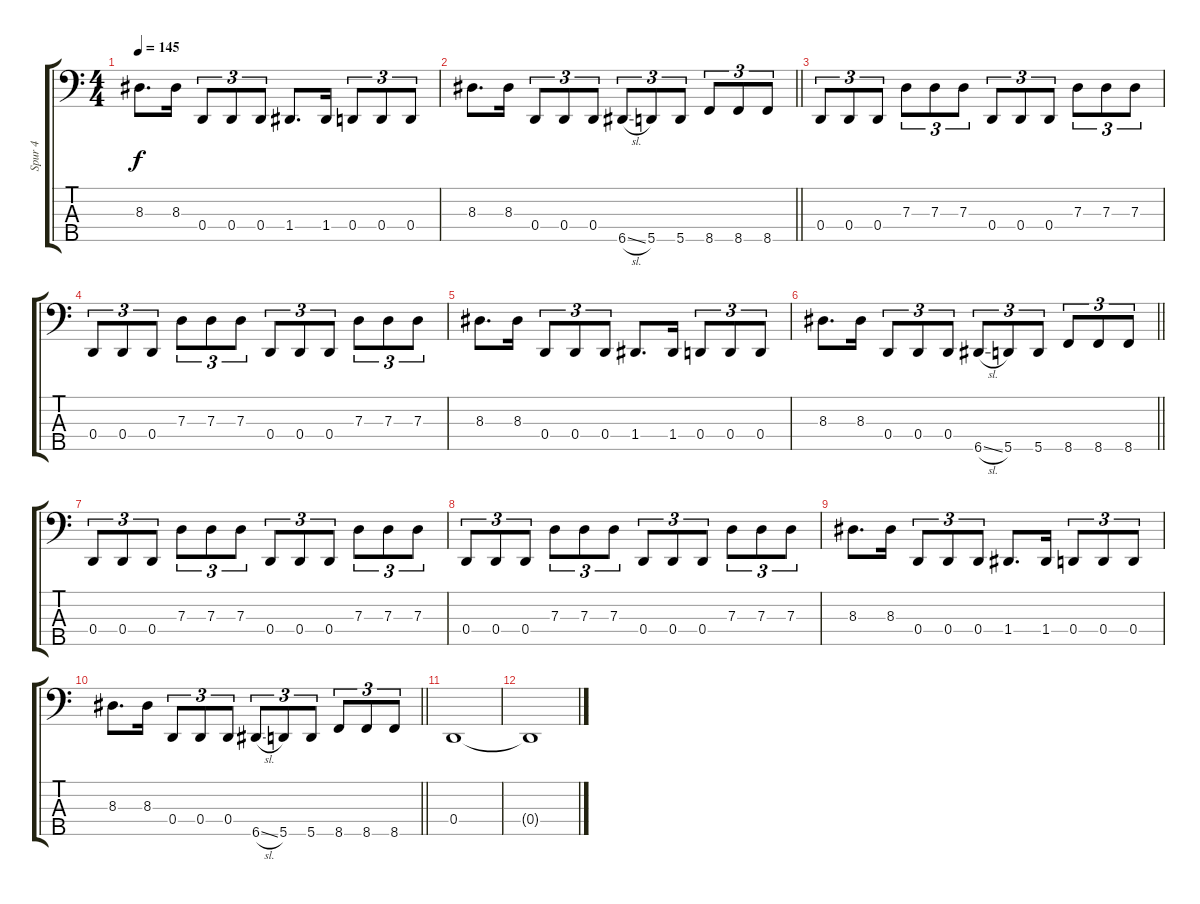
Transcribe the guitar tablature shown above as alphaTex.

\track ("Spur 4" "Spur 4") {instrument electricbasspick}
\staff {score tabs}
\tuning (F2 C2 G1 D1 A0) {hide}
\ts (4 4)
\tempo 145
\clef f4
\ks c
8.3.8{d dy f} 8.3.16 0.4.8{tu (3 2)} 0.4.8{tu (3 2)} 0.4.8{tu (3 2)} 1.4.8{d} 1.4.16 0.4.8{tu (3 2)} 0.4.8{tu (3 2)} 0.4.8{tu (3 2)} |
\barLineRight lightlight
8.3.8{d} 8.3.16 0.4.8{tu (3 2)} 0.4.8{tu (3 2)} 0.4.8{tu (3 2)} 6.5{sl}.8{tu (3 2)} 5.5.8{tu (3 2)} 5.5.8{tu (3 2)} 8.5.8{tu (3 2)} 8.5.8{tu (3 2)} 8.5.8{tu (3 2)} |
0.4.8{tu (3 2)} 0.4.8{tu (3 2)} 0.4.8{tu (3 2)} 7.3.8{tu (3 2)} 7.3.8{tu (3 2)} 7.3.8{tu (3 2)} 0.4.8{tu (3 2)} 0.4.8{tu (3 2)} 0.4.8{tu (3 2)} 7.3.8{tu (3 2)} 7.3.8{tu (3 2)} 7.3.8{tu (3 2)} |
0.4.8{tu (3 2)} 0.4.8{tu (3 2)} 0.4.8{tu (3 2)} 7.3.8{tu (3 2)} 7.3.8{tu (3 2)} 7.3.8{tu (3 2)} 0.4.8{tu (3 2)} 0.4.8{tu (3 2)} 0.4.8{tu (3 2)} 7.3.8{tu (3 2)} 7.3.8{tu (3 2)} 7.3.8{tu (3 2)} |
8.3.8{d} 8.3.16 0.4.8{tu (3 2)} 0.4.8{tu (3 2)} 0.4.8{tu (3 2)} 1.4.8{d} 1.4.16 0.4.8{tu (3 2)} 0.4.8{tu (3 2)} 0.4.8{tu (3 2)} |
\barLineRight lightlight
8.3.8{d} 8.3.16 0.4.8{tu (3 2)} 0.4.8{tu (3 2)} 0.4.8{tu (3 2)} 6.5{sl}.8{tu (3 2)} 5.5.8{tu (3 2)} 5.5.8{tu (3 2)} 8.5.8{tu (3 2)} 8.5.8{tu (3 2)} 8.5.8{tu (3 2)} |
0.4.8{tu (3 2)} 0.4.8{tu (3 2)} 0.4.8{tu (3 2)} 7.3.8{tu (3 2)} 7.3.8{tu (3 2)} 7.3.8{tu (3 2)} 0.4.8{tu (3 2)} 0.4.8{tu (3 2)} 0.4.8{tu (3 2)} 7.3.8{tu (3 2)} 7.3.8{tu (3 2)} 7.3.8{tu (3 2)} |
0.4.8{tu (3 2)} 0.4.8{tu (3 2)} 0.4.8{tu (3 2)} 7.3.8{tu (3 2)} 7.3.8{tu (3 2)} 7.3.8{tu (3 2)} 0.4.8{tu (3 2)} 0.4.8{tu (3 2)} 0.4.8{tu (3 2)} 7.3.8{tu (3 2)} 7.3.8{tu (3 2)} 7.3.8{tu (3 2)} |
8.3.8{d} 8.3.16 0.4.8{tu (3 2)} 0.4.8{tu (3 2)} 0.4.8{tu (3 2)} 1.4.8{d} 1.4.16 0.4.8{tu (3 2)} 0.4.8{tu (3 2)} 0.4.8{tu (3 2)} |
\barLineRight lightlight
8.3.8{d} 8.3.16 0.4.8{tu (3 2)} 0.4.8{tu (3 2)} 0.4.8{tu (3 2)} 6.5{sl}.8{tu (3 2)} 5.5.8{tu (3 2)} 5.5.8{tu (3 2)} 8.5.8{tu (3 2)} 8.5.8{tu (3 2)} 8.5.8{tu (3 2)} |
0.4.1 |
0.4{t}.1
